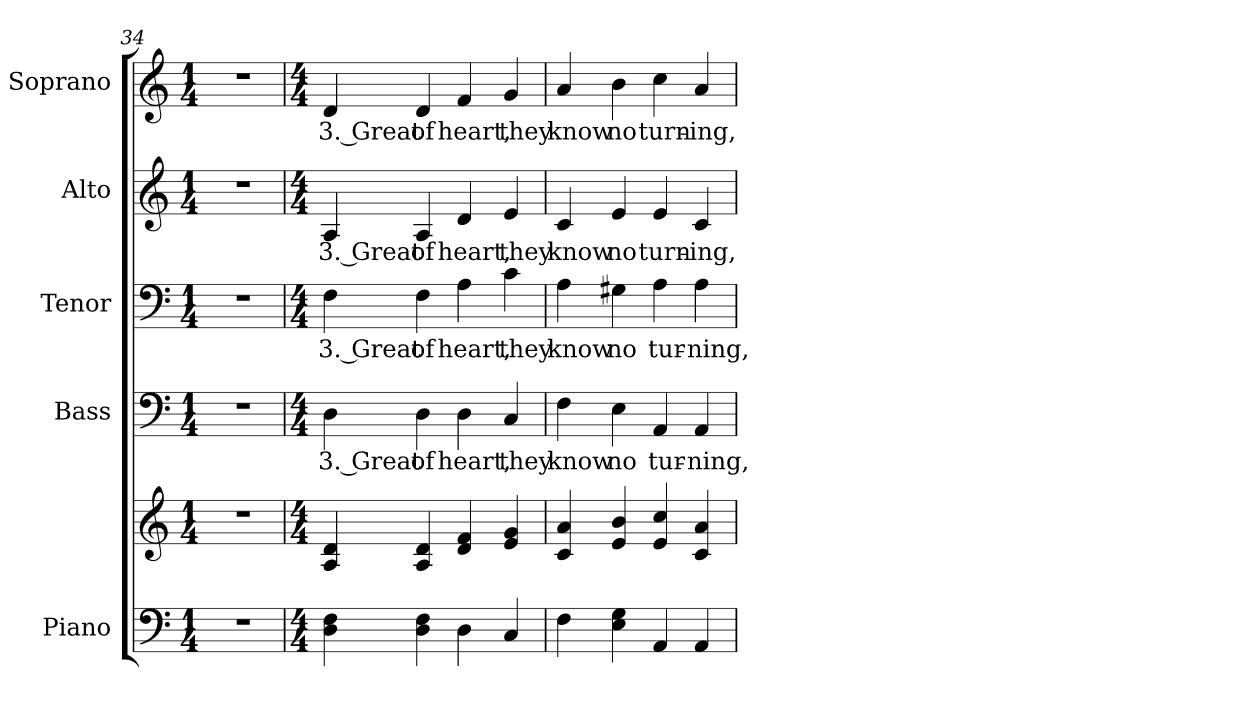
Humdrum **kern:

**kern	**kern	**kern	**text	**kern	**text	**kern	**text	**kern	**text
*part5	*part5	*part4	*part4	*part3	*part3	*part2	*part2	*part1	*part1
*staff6	*staff5	*staff4	*staff4	*staff3	*staff3	*staff2	*staff2	*staff1	*staff1
*I"Piano	*	*I"Bass	*	*I"Tenor	*	*I"Alto	*	*I"Soprano	*
*I'Pno.	*	*I'B.	*	*I'T.	*	*I'A.	*	*I'S.	*
!!LO:PB:g=z
*clefF4	*clefG2	*clefF4	*	*clefF4	*	*clefG2	*	*clefG2	*
*k[]	*k[]	*k[]	*	*k[]	*	*k[]	*	*k[]	*
*C:	*C:	*C:	*	*C:	*	*C:	*	*C:	*
*M1/4	*M1/4	*M1/4	*	*M1/4	*	*M1/4	*	*M1/4	*
=34	=34	=34	=34	=34	=34	=34	=34	=34	=34
!LO:N:vis=1	!LO:N:vis=1	!LO:N:vis=1	!	!LO:N:vis=1	!	!LO:N:vis=1	!	!LO:N:vis=1	!
4r	4r	4r	.	4r	.	4r	.	4r	.
=35	=35	=35	=35	=35	=35	=35	=35	=35	=35
*M4/4	*M4/4	*M4/4	*	*M4/4	*	*M4/4	*	*M4/4	*
!	!	!	!LO:LY:b:color=#000000	!	!	!	!	!	!
!	!	!	!	!	!LO:LY:b:color=#000000	!	!	!	!
!	!	!	!	!	!	!	!LO:LY:b:color=#000000	!	!
!	!	!	!	!	!	!	!	!	!LO:LY:b:color=#000000
4Di\ 4Fi	4Ai/ 4di	4Di\	3. Great	4Fi\	3. Great	4Ai/	3. Great	4di/	3. Great
!	!	!	!LO:LY:b:color=#000000	!	!	!	!	!	!
!	!	!	!	!	!LO:LY:b:color=#000000	!	!	!	!
!	!	!	!	!	!	!	!LO:LY:b:color=#000000	!	!
!	!	!	!	!	!	!	!	!	!LO:LY:b:color=#000000
4Di\ 4Fi	4Ai/ 4di	4Di\	of	4Fi\	of	4Ai/	of	4di/	of
!	!	!	!LO:LY:b:color=#000000	!	!	!	!	!	!
!	!	!	!	!	!LO:LY:b:color=#000000	!	!	!	!
!	!	!	!	!	!	!	!LO:LY:b:color=#000000	!	!
!	!	!	!	!	!	!	!	!	!LO:LY:b:color=#000000
4Di\	4di/ 4fi	4Di\	heart,	4Ai\	heart,	4di/	heart,	4fi/	heart,
!	!	!	!LO:LY:b:color=#000000	!	!	!	!	!	!
!	!	!	!	!	!LO:LY:b:color=#000000	!	!	!	!
!	!	!	!	!	!	!	!LO:LY:b:color=#000000	!	!
!	!	!	!	!	!	!	!	!	!LO:LY:b:color=#000000
4Ci/	4ei/ 4gi	4Ci/	they	4ci\	they	4ei/	they	4gi/	they
=36	=36	=36	=36	=36	=36	=36	=36	=36	=36
!	!	!	!LO:LY:b:color=#000000	!	!	!	!	!	!
!	!	!	!	!	!LO:LY:b:color=#000000	!	!	!	!
!	!	!	!	!	!	!	!LO:LY:b:color=#000000	!	!
!	!	!	!	!	!	!	!	!	!LO:LY:b:color=#000000
4Fi\	4ci/ 4ai	4Fi\	know	4Ai\	know	4ci/	know	4ai/	know
!	!	!	!LO:LY:b:color=#000000	!	!	!	!	!	!
!	!	!	!	!	!LO:LY:b:color=#000000	!	!	!	!
!	!	!	!	!	!	!	!LO:LY:b:color=#000000	!	!
!	!	!	!	!	!	!	!	!	!LO:LY:b:color=#000000
4Ei\ 4Gi	4ei/ 4bi	4Ei\	no	4G#Xi\	no	4ei/	no	4bi\	no
!	!	!	!LO:LY:b:color=#000000	!	!	!	!	!	!
!	!	!	!	!	!LO:LY:b:color=#000000	!	!	!	!
!	!	!	!	!	!	!	!LO:LY:b:color=#000000	!	!
!	!	!	!	!	!	!	!	!	!LO:LY:b:color=#000000
4AAi/	4ei/ 4cci	4AAi/	tur-	4Ai\	tur-	4ei/	turn-	4cci\	turn-
!	!	!	!LO:LY:b:color=#000000	!	!	!	!	!	!
!	!	!	!	!	!LO:LY:b:color=#000000	!	!	!	!
!	!	!	!	!	!	!	!LO:LY:b:color=#000000	!	!
!	!	!	!	!	!	!	!	!	!LO:LY:b:color=#000000
4AAi/	4ci/ 4ai	4AAi/	-ning,	4Ai\	-ning,	4ci/	-ing,	4ai/	-ing,
=	=	=	=	=	=	=	=	=	=
*-	*-	*-	*-	*-	*-	*-	*-	*-	*-
